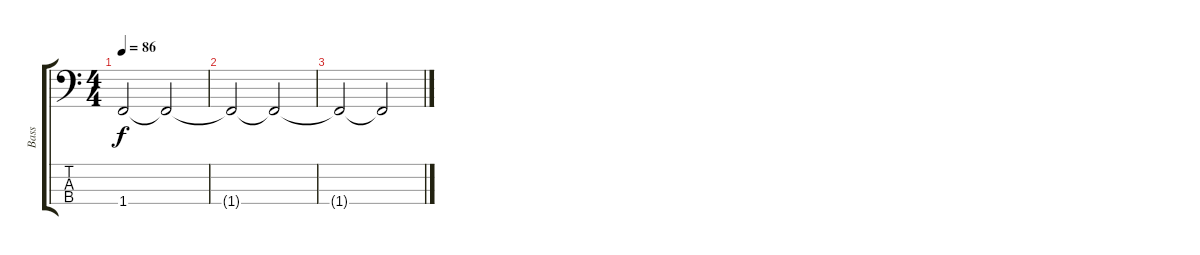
\track ("Bass" "Bass") {instrument acousticbass}
\staff {score tabs}
\tuning (G2 D2 A1 E1) {hide}
\ts (4 4)
\tempo 86
\clef f4
\ks c
1.4.2{dy f} 1.4{t}.2 |
1.4{t}.2 1.4{t}.2 |
1.4{t}.2 1.4{t}.2
